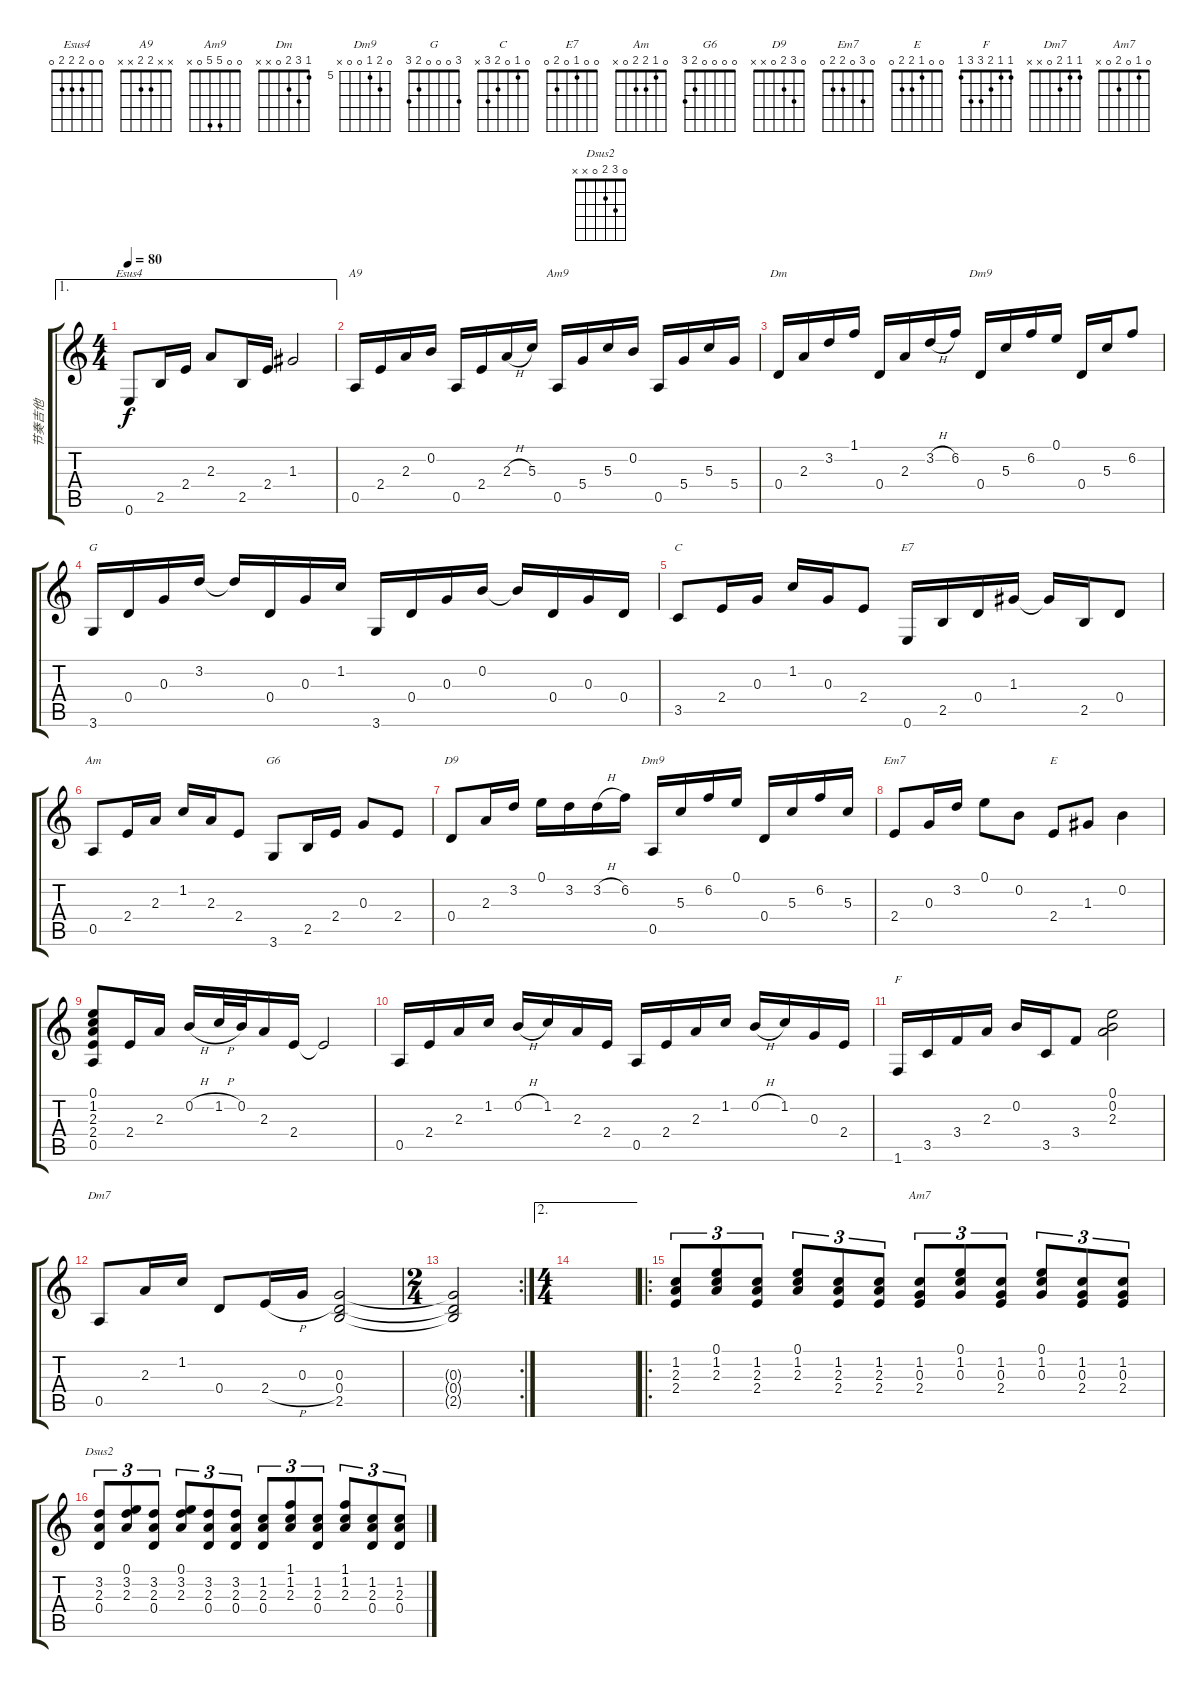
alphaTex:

\track ("节奏吉他" "节奏吉他") {instrument acousticguitarsteel}
\staff {score tabs}
\tuning (E4 B3 G3 D3 A2 E2) {hide}
\chord ("Esus4" 0 0 2 2 2 0)
\chord ("A9" x x 2 2 x x)
\chord ("Am9" 0 0 5 5 0 x)
\chord ("Dm" 1 3 2 0 x x)
\chord ("Dm9" 8 6 x 0 7 5) {firstfret 5}
\chord ("G" 3 0 0 0 2 3)
\chord ("C" 0 1 0 2 3 x)
\chord ("E7" 0 0 1 0 2 0)
\chord ("Am" 0 1 2 2 0 x)
\chord ("G6" 0 0 0 0 2 3)
\chord ("D9" 0 3 2 0 x x)
\chord ("Dm9" 0 6 5 0 0 x) {firstfret 5}
\chord ("Em7" 0 3 0 2 2 0)
\chord ("E" 0 0 1 2 2 0)
\chord ("F" 1 1 2 3 3 1)
\chord ("Dm7" 1 1 2 0 x x)
\chord ("Am7" 0 1 0 2 0 x)
\chord ("Dsus2" 0 3 2 0 x x)
\ae 1
\ts (4 4)
\tempo 80
\clef g2
\ks c
0.6.8{ch "Esus4" dy f} 2.5.16 2.4.16 2.3.8 2.5.16 2.4.16 1.3.2 |
0.5.16{ch "A9"} 2.4.16 2.3.16 0.2.16 0.5.16 2.4.16 2.3{h}.16 5.3.16 0.5.16{ch "Am9"} 5.4.16 5.3.16 0.2.16 0.5.16 5.4.16 5.3.16 5.4.16 |
0.4.16{ch "Dm"} 2.3.16 3.2.16 1.1.16 0.4.16 2.3.16 3.2{h}.16 6.2.16 0.4.16{ch "Dm9"} 5.3.16 6.2.16 0.1.16 0.4.16 5.3.16 6.2.8 |
3.6.16{ch "G"} 0.4.16 0.3.16 3.2.16 3.2{t}.16 0.4.16 0.3.16 1.2.16 3.6.16 0.4.16 0.3.16 0.2.16 0.2{t}.16 0.4.16 0.3.16 0.4.16 |
3.5.8{ch "C"} 2.4.16 0.3.16 1.2.16 0.3.16 2.4.8 0.6.16{ch "E7"} 2.5.16 0.4.16 1.3.16 1.3{t}.16 2.5.16 0.4.8 |
0.5.8{ch "Am"} 2.4.16 2.3.16 1.2.16 2.3.16 2.4.8 3.6.8{ch "G6"} 2.5.16 2.4.16 0.3.8 2.4.8 |
0.4.8{ch "D9"} 2.3.16 3.2.16 0.1.16 3.2.16 3.2{h}.16 6.2.16 0.5.16{ch "Dm9"} 5.3.16 6.2.16 0.1.16 0.4.16 5.3.16 6.2.16 5.3.16 |
2.4.8{ch "Em7"} 0.3.16 3.2.16 0.1.8 0.2.8 2.4.8{ch "E"} 1.3.8 0.2.4 |
(0.1 1.2 2.3 2.4 0.5).8 2.4.16 2.3.16 0.2{h}.16 1.2{h}.32 0.2.32 2.3.16 2.4.16 2.4{t}.2 |
0.5.16 2.4.16 2.3.16 1.2.16 0.2{h}.16 1.2.16 2.3.16 2.4.16 0.5.16 2.4.16 2.3.16 1.2.16 0.2{h}.16 1.2.16 0.3.16 2.4.16 |
1.6.16{ch "F"} 3.5.16 3.4.16 2.3.16 0.2.16 3.5.16 3.4.8 (0.1 0.2 2.3).2 |
0.5.8{ch "Dm7"} 2.3.16 1.2.16 0.4.8 2.4{h}.16 0.3.16 (0.3 0.4 2.5).2 |
\rc 2
\ts (2 4)
(0.3{t} 0.4{t} 2.5{t}).2 |
\ae 2
\ts (4 4)
|
\ro
(1.2 2.3 2.4).8{tu (3 2)} (0.1 1.2 2.3).8{tu (3 2)} (1.2 2.3 2.4).8{tu (3 2)} (0.1 1.2 2.3).8{tu (3 2)} (1.2 2.3 2.4).8{tu (3 2)} (1.2 2.3 2.4).8{tu (3 2)} (1.2 0.3 2.4).8{tu (3 2) ch "Am7"} (0.1 1.2 0.3).8{tu (3 2)} (1.2 0.3 2.4).8{tu (3 2)} (0.1 1.2 0.3).8{tu (3 2)} (1.2 0.3 2.4).8{tu (3 2)} (1.2 0.3 2.4).8{tu (3 2)} |
(3.2 2.3 0.4).8{tu (3 2) ch "Dsus2"} (0.1 3.2 2.3).8{tu (3 2)} (3.2 2.3 0.4).8{tu (3 2)} (0.1 3.2 2.3).8{tu (3 2)} (3.2 2.3 0.4).8{tu (3 2)} (3.2 2.3 0.4).8{tu (3 2)} (1.2 2.3 0.4).8{tu (3 2)} (1.1 1.2 2.3).8{tu (3 2)} (1.2 2.3 0.4).8{tu (3 2)} (1.1 1.2 2.3).8{tu (3 2)} (1.2 2.3 0.4).8{tu (3 2)} (1.2 2.3 0.4).8{tu (3 2)}
